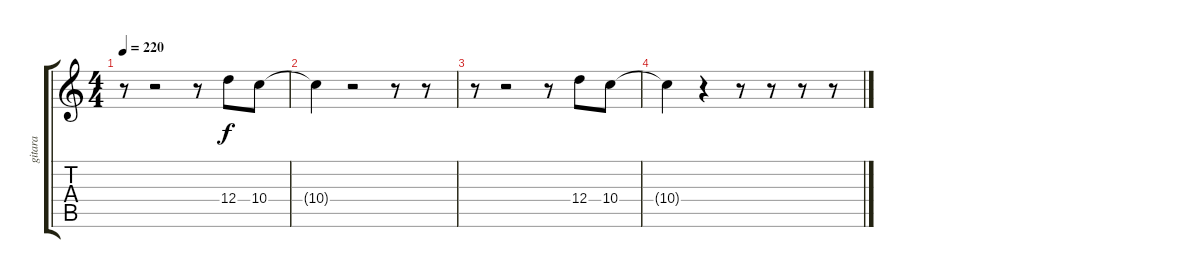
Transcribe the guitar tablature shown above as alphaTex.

\track ("gitara" "gitara") {instrument acousticguitarnylon}
\staff {score tabs}
\tuning (E4 B3 G3 D3 A2 E2) {hide}
\ts (4 4)
\tempo 220
\clef g2
\ks c
r.8{dy f} r.2 r.8 12.4.8 10.4.8 |
10.4{t}.4 r.2 r.8 r.8 |
r.8 r.2 r.8 12.4.8 10.4.8 |
10.4{t}.4 r.4 r.8 r.8 r.8 r.8
